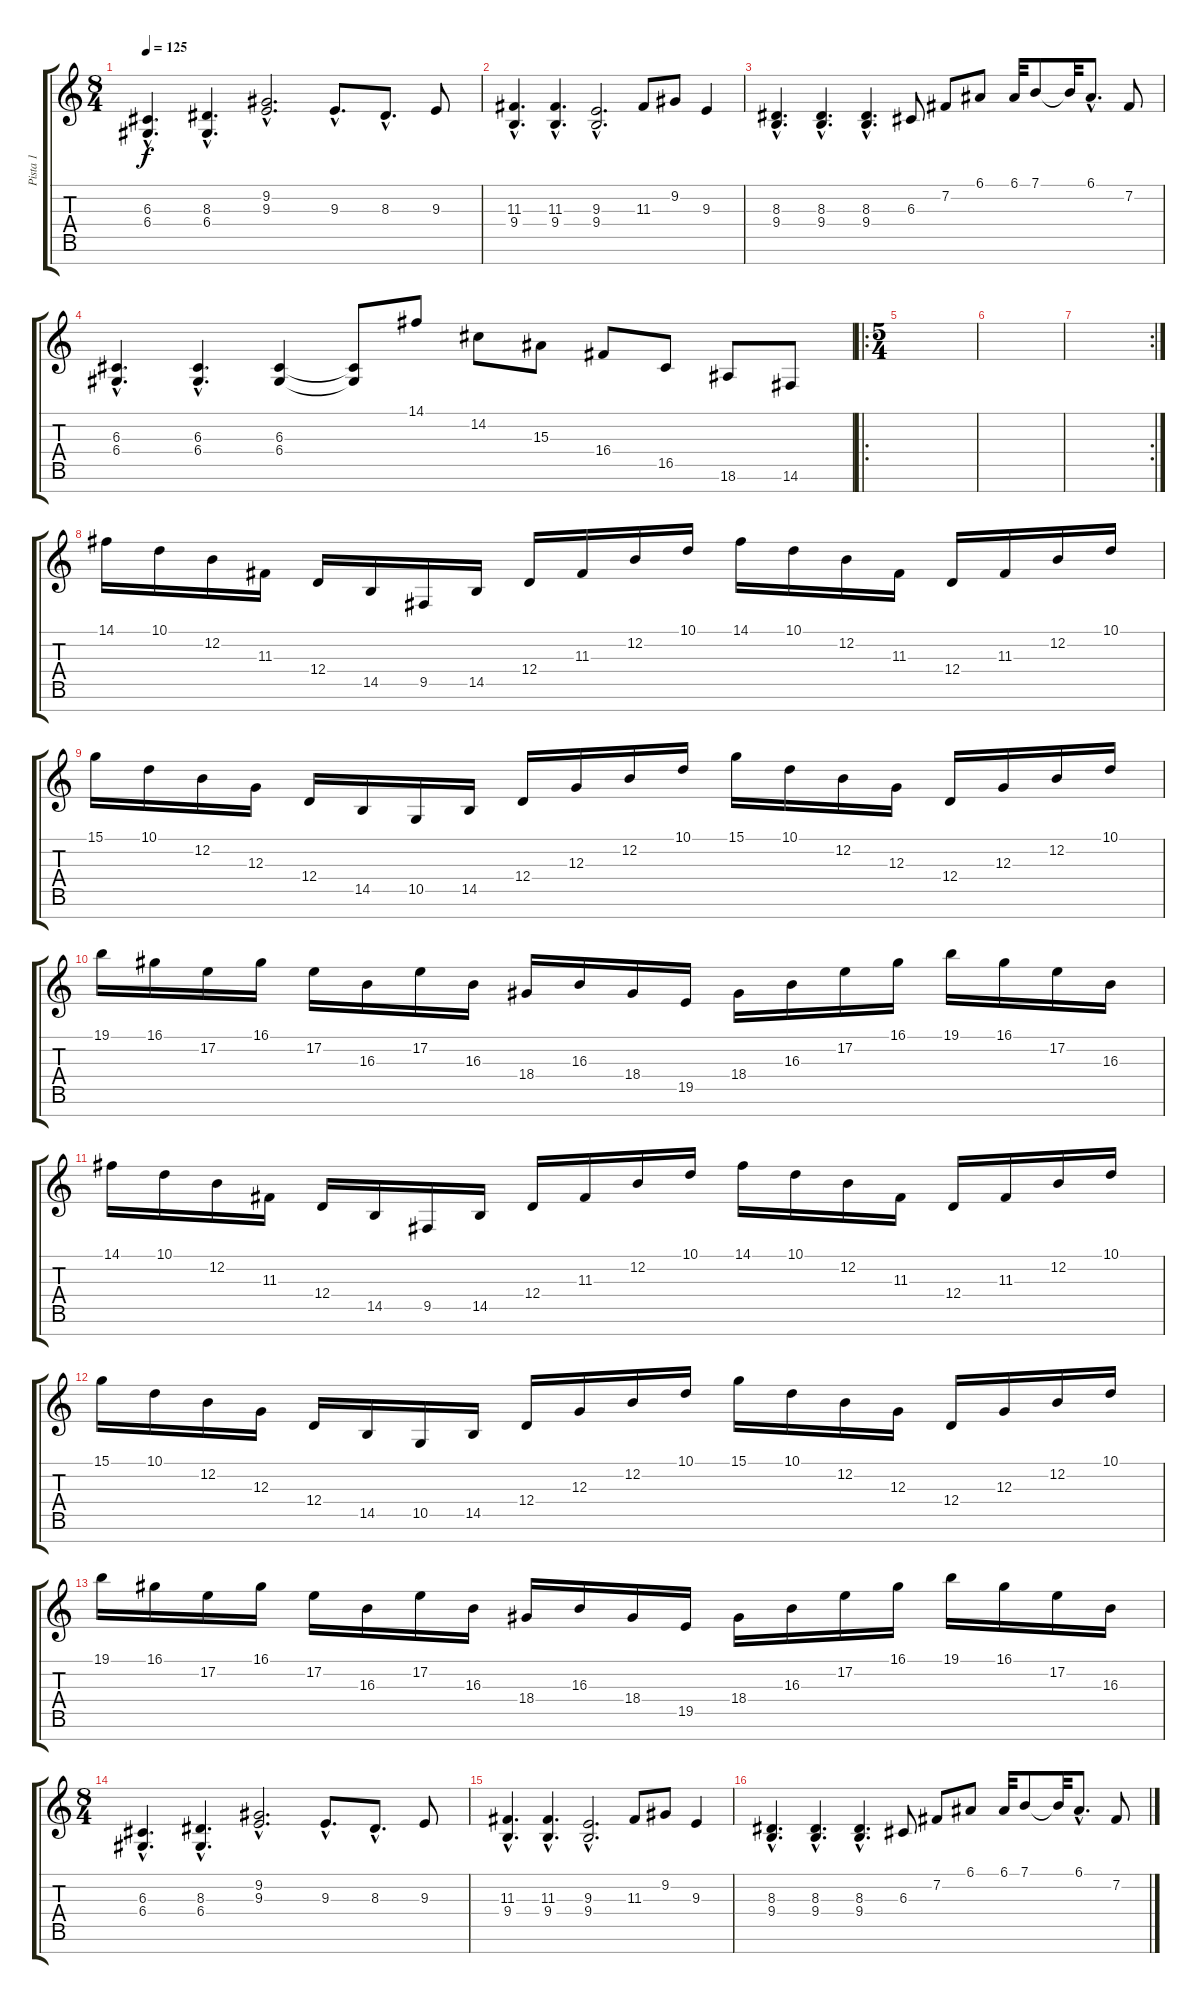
\track ("Pista 1" "Pista 1") {instrument acousticgrandpiano}
\staff {score tabs}
\tuning (E4 B3 G3 D3 A2 E2 B1) {hide}
\ts (8 4)
\tempo 125
\clef g2
\ks c
(6.3{hac} 6.4{hac}).4{d dy f volume 13} (8.3{hac} 6.4{hac}).4{d} (9.2{hac} 9.3{hac}).2{d} 9.3{hac}.8{d} 8.3{hac}.8{d} 9.3.8 |
(11.3{hac} 9.4{hac}).4{d} (11.3{hac} 9.4{hac}).4{d} (9.3{hac} 9.4{hac}).2{d} 11.3.8 9.2.8 9.3.4 |
(8.3{hac} 9.4{hac}).4{d} (8.3{hac} 9.4{hac}).4{d} (8.3{hac} 9.4{hac}).4{d} 6.3.8 7.2.8 6.1.8 6.1.32 7.1.8 7.1{t}.32 6.1{hac}.8{d} 7.2.8 |
(6.3{hac} 6.4{hac}).4{d} (6.3{hac} 6.4{hac}).4{d} (6.3 6.4).4 (6.3{t} 6.4{t}).8 14.1.8 14.2.8 15.3.8 16.4.8 16.5.8 18.6.8 14.6.8 |
\ro
\ts (5 4)
|
|
\rc 2
|
14.1.16{instrument lead2sawtooth} 10.1.16 12.2.16 11.3.16 12.4.16 14.5.16 9.5.16 14.5.16 12.4.16 11.3.16 12.2.16 10.1.16 14.1.16 10.1.16 12.2.16 11.3.16 12.4.16 11.3.16 12.2.16 10.1.16 |
15.1.16 10.1.16 12.2.16 12.3.16 12.4.16 14.5.16 10.5.16 14.5.16 12.4.16 12.3.16 12.2.16 10.1.16 15.1.16 10.1.16 12.2.16 12.3.16 12.4.16 12.3.16 12.2.16 10.1.16 |
19.1.16 16.1.16 17.2.16 16.1.16 17.2.16 16.3.16 17.2.16 16.3.16 18.4.16 16.3.16 18.4.16 19.5.16 18.4.16 16.3.16 17.2.16 16.1.16 19.1.16 16.1.16 17.2.16 16.3.16 |
14.1.16{instrument lead2sawtooth} 10.1.16 12.2.16 11.3.16 12.4.16 14.5.16 9.5.16 14.5.16 12.4.16 11.3.16 12.2.16 10.1.16 14.1.16 10.1.16 12.2.16 11.3.16 12.4.16 11.3.16 12.2.16 10.1.16 |
15.1.16 10.1.16 12.2.16 12.3.16 12.4.16 14.5.16 10.5.16 14.5.16 12.4.16 12.3.16 12.2.16 10.1.16 15.1.16 10.1.16 12.2.16 12.3.16 12.4.16 12.3.16 12.2.16 10.1.16 |
19.1.16 16.1.16 17.2.16 16.1.16 17.2.16 16.3.16 17.2.16 16.3.16 18.4.16 16.3.16 18.4.16 19.5.16 18.4.16 16.3.16 17.2.16 16.1.16 19.1.16 16.1.16 17.2.16 16.3.16 |
\ts (8 4)
(6.3{hac} 6.4{hac}).4{d volume 13 instrument acousticgrandpiano} (8.3{hac} 6.4{hac}).4{d} (9.2{hac} 9.3{hac}).2{d} 9.3{hac}.8{d} 8.3{hac}.8{d} 9.3.8 |
(11.3{hac} 9.4{hac}).4{d} (11.3{hac} 9.4{hac}).4{d} (9.3{hac} 9.4{hac}).2{d} 11.3.8 9.2.8 9.3.4 |
(8.3{hac} 9.4{hac}).4{d} (8.3{hac} 9.4{hac}).4{d} (8.3{hac} 9.4{hac}).4{d} 6.3.8 7.2.8 6.1.8 6.1.32 7.1.8 7.1{t}.32 6.1{hac}.8{d} 7.2.8
